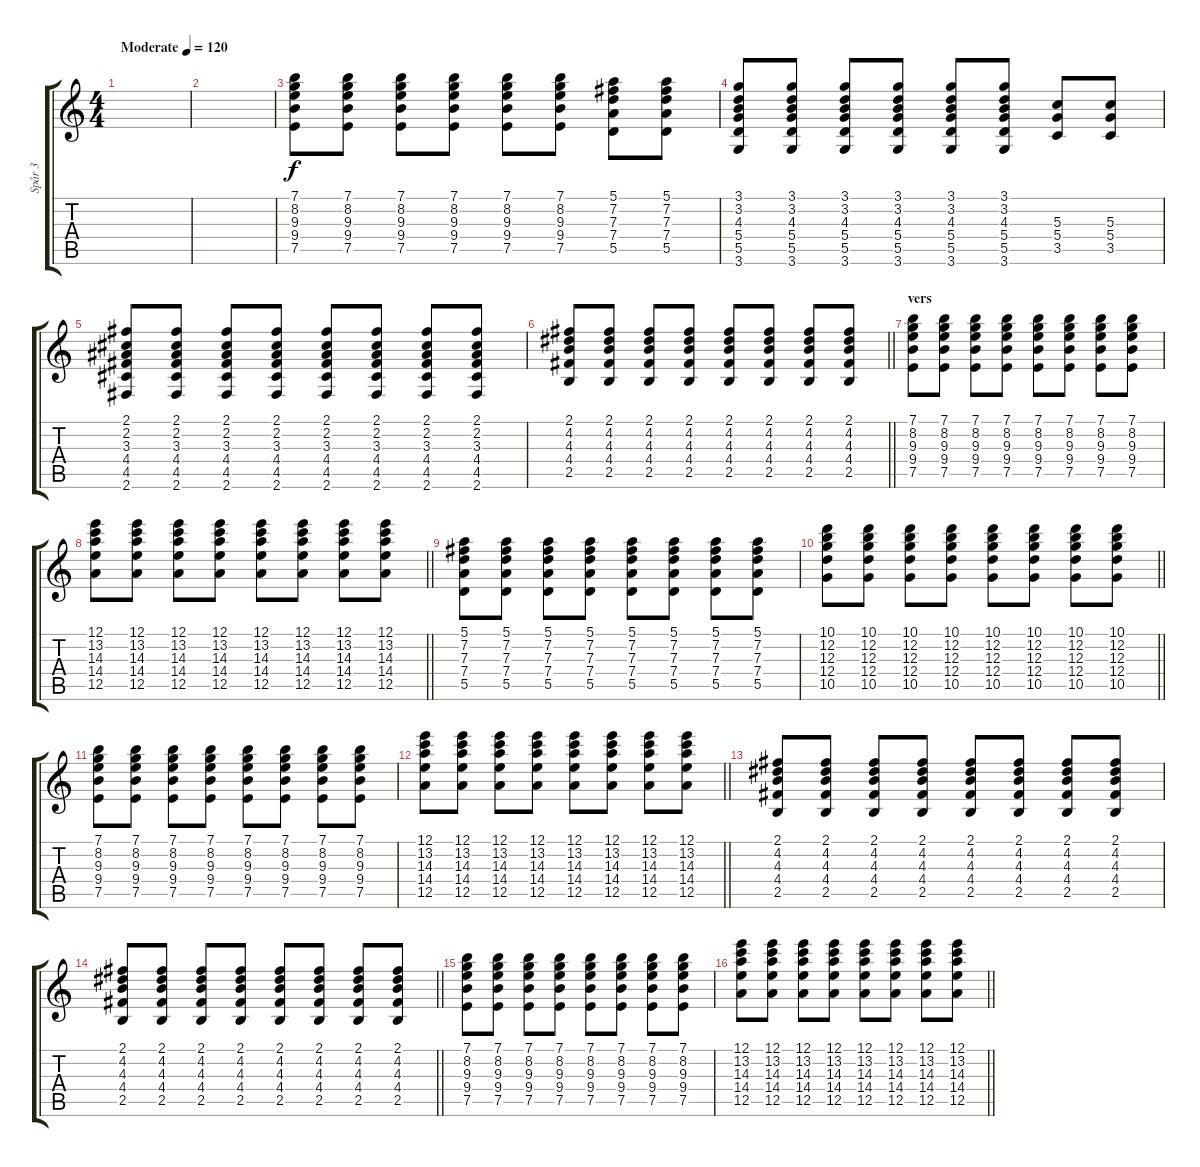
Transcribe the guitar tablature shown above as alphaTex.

\track ("Spår 3" "Spår 3") {instrument acousticguitarsteel}
\staff {score tabs}
\tuning (E4 B3 G3 D3 A2 E2) {hide}
\ts (4 4)
\tempo (120 "Moderate")
\clef g2
\ks c
|
|
(7.1 8.2 9.3 9.4 7.5).8 (7.1 8.2 9.3 9.4 7.5).8 (7.1 8.2 9.3 9.4 7.5).8 (7.1 8.2 9.3 9.4 7.5).8 (7.1 8.2 9.3 9.4 7.5).8 (7.1 8.2 9.3 9.4 7.5).8 (5.1 7.2 7.3 7.4 5.5).8 (5.1 7.2 7.3 7.4 5.5).8 |
(3.1 3.2 4.3 5.4 5.5 3.6).8 (3.1 3.2 4.3 5.4 5.5 3.6).8 (3.1 3.2 4.3 5.4 5.5 3.6).8 (3.1 3.2 4.3 5.4 5.5 3.6).8 (3.1 3.2 4.3 5.4 5.5 3.6).8 (3.1 3.2 4.3 5.4 5.5 3.6).8 (5.3 5.4 3.5).8 (5.3 5.4 3.5).8 |
(2.1 2.2 3.3 4.4 4.5 2.6).8 (2.1 2.2 3.3 4.4 4.5 2.6).8 (2.1 2.2 3.3 4.4 4.5 2.6).8 (2.1 2.2 3.3 4.4 4.5 2.6).8 (2.1 2.2 3.3 4.4 4.5 2.6).8 (2.1 2.2 3.3 4.4 4.5 2.6).8 (2.1 2.2 3.3 4.4 4.5 2.6).8 (2.1 2.2 3.3 4.4 4.5 2.6).8 |
\barLineRight lightlight
(2.1 4.2 4.3 4.4 2.5).8 (2.1 4.2 4.3 4.4 2.5).8 (2.1 4.2 4.3 4.4 2.5).8 (2.1 4.2 4.3 4.4 2.5).8 (2.1 4.2 4.3 4.4 2.5).8 (2.1 4.2 4.3 4.4 2.5).8 (2.1 4.2 4.3 4.4 2.5).8 (2.1 4.2 4.3 4.4 2.5).8 |
\section ("" "vers")
(7.1 8.2 9.3 9.4 7.5).8 (7.1 8.2 9.3 9.4 7.5).8 (7.1 8.2 9.3 9.4 7.5).8 (7.1 8.2 9.3 9.4 7.5).8 (7.1 8.2 9.3 9.4 7.5).8 (7.1 8.2 9.3 9.4 7.5).8 (7.1 8.2 9.3 9.4 7.5).8 (7.1 8.2 9.3 9.4 7.5).8 |
\barLineRight lightlight
(12.1 13.2 14.3 14.4 12.5).8 (12.1 13.2 14.3 14.4 12.5).8 (12.1 13.2 14.3 14.4 12.5).8 (12.1 13.2 14.3 14.4 12.5).8 (12.1 13.2 14.3 14.4 12.5).8 (12.1 13.2 14.3 14.4 12.5).8 (12.1 13.2 14.3 14.4 12.5).8 (12.1 13.2 14.3 14.4 12.5).8 |
(5.1 7.2 7.3 7.4 5.5).8 (5.1 7.2 7.3 7.4 5.5).8 (5.1 7.2 7.3 7.4 5.5).8 (5.1 7.2 7.3 7.4 5.5).8 (5.1 7.2 7.3 7.4 5.5).8 (5.1 7.2 7.3 7.4 5.5).8 (5.1 7.2 7.3 7.4 5.5).8 (5.1 7.2 7.3 7.4 5.5).8 |
\barLineRight lightlight
(10.1 12.2 12.3 12.4 10.5).8 (10.1 12.2 12.3 12.4 10.5).8 (10.1 12.2 12.3 12.4 10.5).8 (10.1 12.2 12.3 12.4 10.5).8 (10.1 12.2 12.3 12.4 10.5).8 (10.1 12.2 12.3 12.4 10.5).8 (10.1 12.2 12.3 12.4 10.5).8 (10.1 12.2 12.3 12.4 10.5).8 |
(7.1 8.2 9.3 9.4 7.5).8 (7.1 8.2 9.3 9.4 7.5).8 (7.1 8.2 9.3 9.4 7.5).8 (7.1 8.2 9.3 9.4 7.5).8 (7.1 8.2 9.3 9.4 7.5).8 (7.1 8.2 9.3 9.4 7.5).8 (7.1 8.2 9.3 9.4 7.5).8 (7.1 8.2 9.3 9.4 7.5).8 |
\barLineRight lightlight
(12.1 13.2 14.3 14.4 12.5).8 (12.1 13.2 14.3 14.4 12.5).8 (12.1 13.2 14.3 14.4 12.5).8 (12.1 13.2 14.3 14.4 12.5).8 (12.1 13.2 14.3 14.4 12.5).8 (12.1 13.2 14.3 14.4 12.5).8 (12.1 13.2 14.3 14.4 12.5).8 (12.1 13.2 14.3 14.4 12.5).8 |
(2.1 4.2 4.3 4.4 2.5).8 (2.1 4.2 4.3 4.4 2.5).8 (2.1 4.2 4.3 4.4 2.5).8 (2.1 4.2 4.3 4.4 2.5).8 (2.1 4.2 4.3 4.4 2.5).8 (2.1 4.2 4.3 4.4 2.5).8 (2.1 4.2 4.3 4.4 2.5).8 (2.1 4.2 4.3 4.4 2.5).8 |
\barLineRight lightlight
(2.1 4.2 4.3 4.4 2.5).8 (2.1 4.2 4.3 4.4 2.5).8 (2.1 4.2 4.3 4.4 2.5).8 (2.1 4.2 4.3 4.4 2.5).8 (2.1 4.2 4.3 4.4 2.5).8 (2.1 4.2 4.3 4.4 2.5).8 (2.1 4.2 4.3 4.4 2.5).8 (2.1 4.2 4.3 4.4 2.5).8 |
(7.1 8.2 9.3 9.4 7.5).8 (7.1 8.2 9.3 9.4 7.5).8 (7.1 8.2 9.3 9.4 7.5).8 (7.1 8.2 9.3 9.4 7.5).8 (7.1 8.2 9.3 9.4 7.5).8 (7.1 8.2 9.3 9.4 7.5).8 (7.1 8.2 9.3 9.4 7.5).8 (7.1 8.2 9.3 9.4 7.5).8 |
\barLineRight lightlight
(12.1 13.2 14.3 14.4 12.5).8 (12.1 13.2 14.3 14.4 12.5).8 (12.1 13.2 14.3 14.4 12.5).8 (12.1 13.2 14.3 14.4 12.5).8 (12.1 13.2 14.3 14.4 12.5).8 (12.1 13.2 14.3 14.4 12.5).8 (12.1 13.2 14.3 14.4 12.5).8 (12.1 13.2 14.3 14.4 12.5).8
